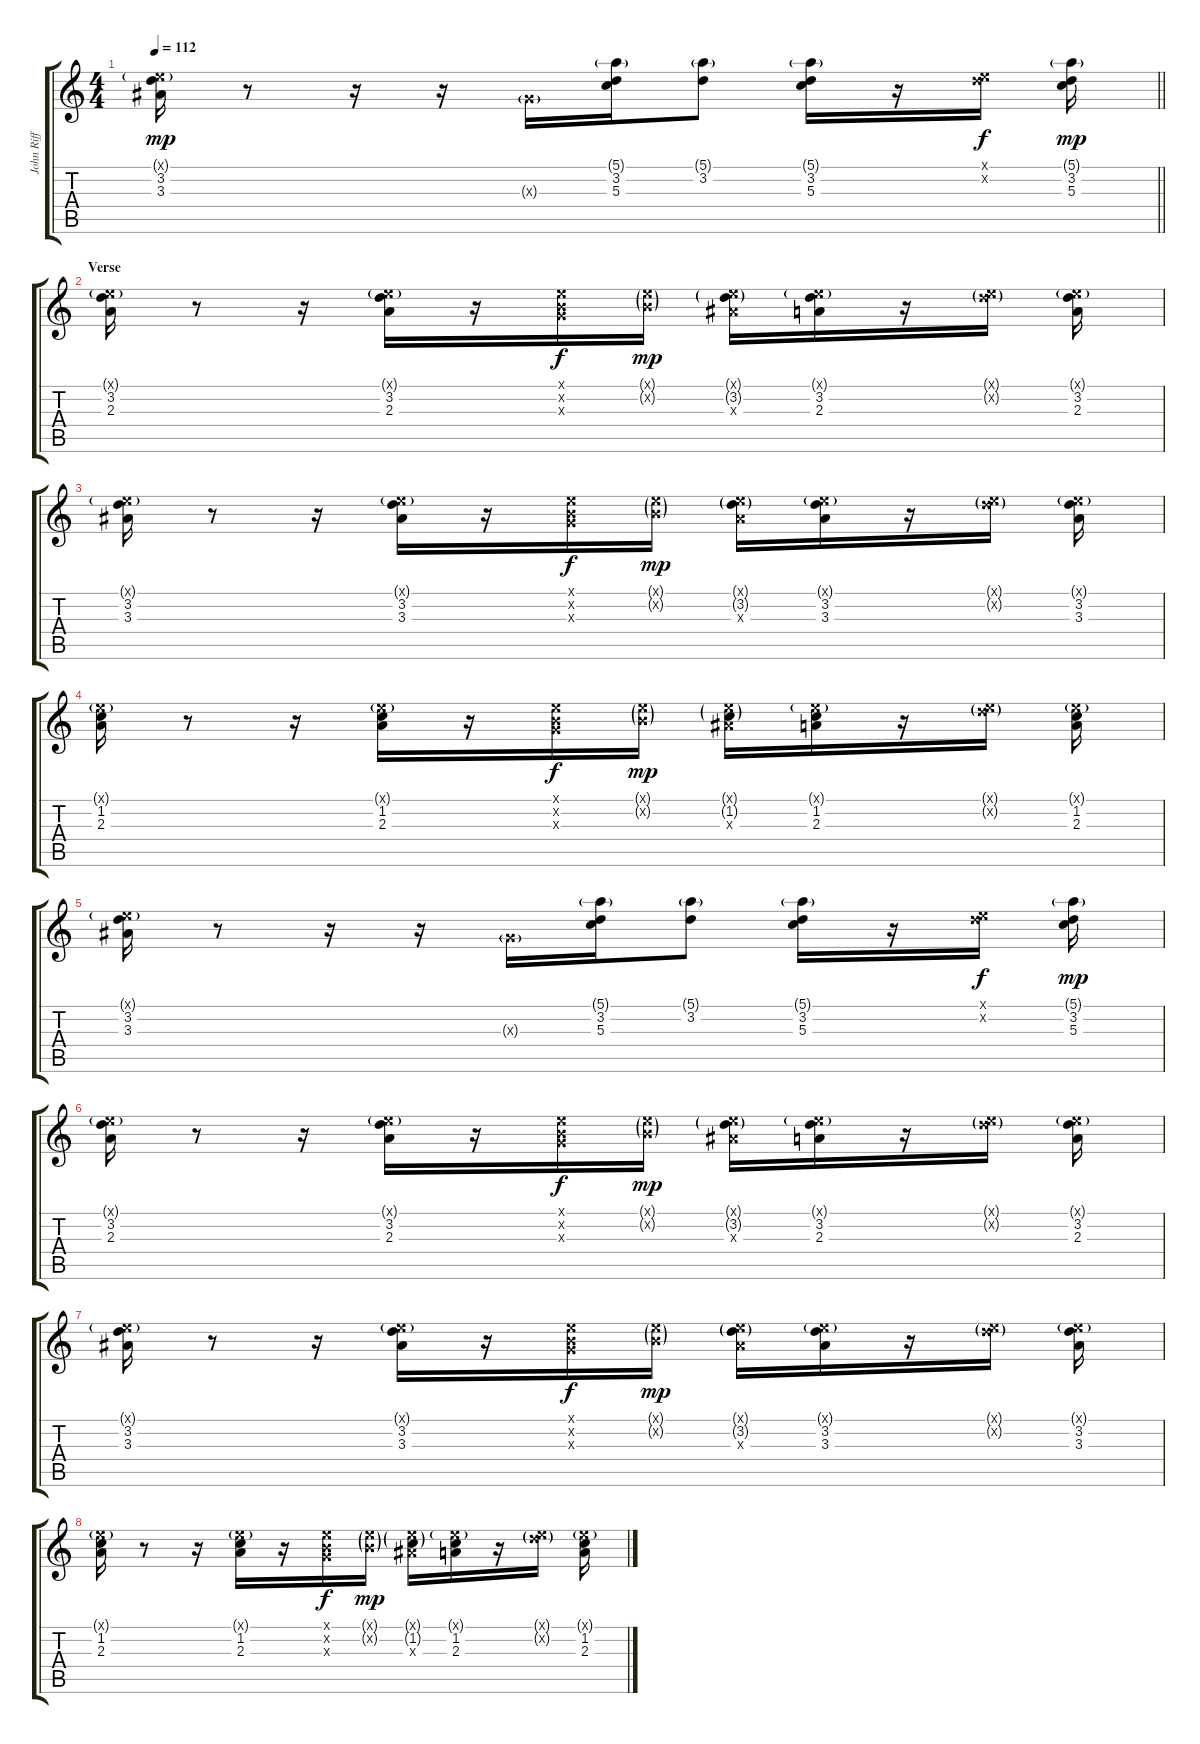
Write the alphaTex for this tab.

\track ("John Riff Guitar" "John Riff ") {instrument electricguitarclean}
\staff {score tabs}
\tuning (E4 B3 G3 D3 A2 E2) {hide}
\ts (4 4)
\tempo 112
\clef g2
\barLineRight lightlight
\ks c
(0.1{g x} 3.2 3.3).16{dy mp} r.8 r.16 r.16 0.3{g x}.16 (5.1{g} 3.2 5.3).16 (5.1{g} 3.2).8 (5.1{g} 3.2 5.3).16 r.16 (0.1{x} 3.2{x}).16{dy f} (5.1{g} 3.2 5.3).16{dy mp} |
\section ("" "Verse")
(0.1{g x} 3.2 2.3).16 r.8 r.16 (0.1{g x} 3.2 2.3).16 r.16 (0.1{x} 0.2{x} 0.3{x}).16{dy f} (0.1{g x} 0.2{g x}).16{dy mp} (0.1{g x} 3.2{g} 3.3{x}).16 (0.1{g x} 3.2 2.3).16 r.16 (0.1{g x} 3.2{g x}).16 (0.1{g x} 3.2 2.3).16 |
(0.1{g x} 3.2 3.3).16 r.8 r.16 (0.1{g x} 3.2 3.3).16 r.16 (0.1{x} 0.2{x} 0.3{x}).16{dy f} (0.1{g x} 0.2{g x}).16{dy mp} (0.1{g x} 3.2{g} 3.3{x}).16 (0.1{g x} 3.2 3.3).16 r.16 (0.1{g x} 3.2{g x}).16 (0.1{g x} 3.2 3.3).16 |
(0.1{g x} 1.2 2.3).16 r.8 r.16 (0.1{g x} 1.2 2.3).16 r.16 (0.1{x} 0.2{x} 0.3{x}).16{dy f} (0.1{g x} 0.2{g x}).16{dy mp} (0.1{g x} 1.2{g} 3.3{x}).16 (0.1{g x} 1.2 2.3).16 r.16 (0.1{g x} 3.2{g x}).16 (0.1{g x} 1.2 2.3).16 |
(0.1{g x} 3.2 3.3).16 r.8 r.16 r.16 0.3{g x}.16 (5.1{g} 3.2 5.3).16 (5.1{g} 3.2).8 (5.1{g} 3.2 5.3).16 r.16 (0.1{x} 3.2{x}).16{dy f} (5.1{g} 3.2 5.3).16{dy mp} |
(0.1{g x} 3.2 2.3).16 r.8 r.16 (0.1{g x} 3.2 2.3).16 r.16 (0.1{x} 0.2{x} 0.3{x}).16{dy f} (0.1{g x} 0.2{g x}).16{dy mp} (0.1{g x} 3.2{g} 3.3{x}).16 (0.1{g x} 3.2 2.3).16 r.16 (0.1{g x} 3.2{g x}).16 (0.1{g x} 3.2 2.3).16 |
(0.1{g x} 3.2 3.3).16 r.8 r.16 (0.1{g x} 3.2 3.3).16 r.16 (0.1{x} 0.2{x} 0.3{x}).16{dy f} (0.1{g x} 0.2{g x}).16{dy mp} (0.1{g x} 3.2{g} 3.3{x}).16 (0.1{g x} 3.2 3.3).16 r.16 (0.1{g x} 3.2{g x}).16 (0.1{g x} 3.2 3.3).16 |
(0.1{g x} 1.2 2.3).16 r.8 r.16 (0.1{g x} 1.2 2.3).16 r.16 (0.1{x} 0.2{x} 0.3{x}).16{dy f} (0.1{g x} 0.2{g x}).16{dy mp} (0.1{g x} 1.2{g} 3.3{x}).16 (0.1{g x} 1.2 2.3).16 r.16 (0.1{g x} 3.2{g x}).16 (0.1{g x} 1.2 2.3).16
